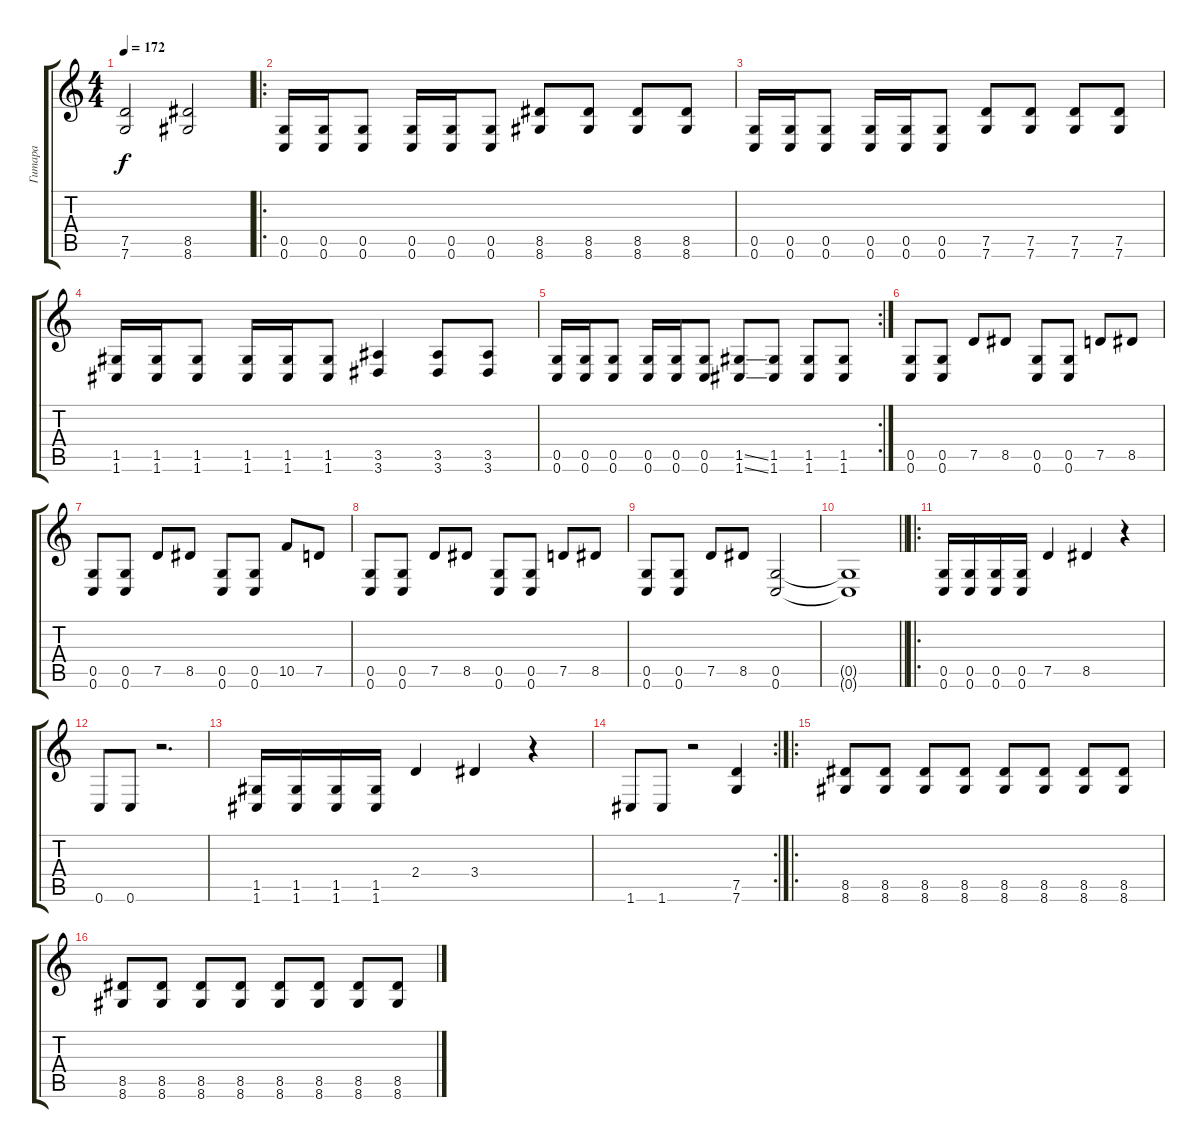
\track ("Гитара" "Гитара") {instrument distortionguitar}
\staff {score tabs}
\tuning (D4 A3 F3 C3 G2 C2) {hide}
\ts (4 4)
\tempo 172
\clef g2
\ks c
(7.5 7.6).2{dy f instrument distortionguitar} (8.5 8.6).2 |
\ro
(0.5 0.6).16 (0.5 0.6).16 (0.5 0.6).8 (0.5 0.6).16 (0.5 0.6).16 (0.5 0.6).8 (8.5 8.6).8 (8.5 8.6).8 (8.5 8.6).8 (8.5 8.6).8 |
(0.5 0.6).16 (0.5 0.6).16 (0.5 0.6).8 (0.5 0.6).16 (0.5 0.6).16 (0.5 0.6).8 (7.5 7.6).8 (7.5 7.6).8 (7.5 7.6).8 (7.5 7.6).8 |
(1.5 1.6).16 (1.5 1.6).16 (1.5 1.6).8 (1.5 1.6).16 (1.5 1.6).16 (1.5 1.6).8 (3.5 3.6).4 (3.5 3.6).8 (3.5 3.6).8 |
\rc 2
(0.5 0.6).16 (0.5 0.6).16 (0.5 0.6).8 (0.5 0.6).16 (0.5 0.6).16 (0.5 0.6).8 (1.5{ss} 1.6{ss}).8 (1.5 1.6).8 (1.5 1.6).8 (1.5 1.6).8 |
(0.5 0.6).8 (0.5 0.6).8 7.5.8 8.5.8 (0.5 0.6).8 (0.5 0.6).8 7.5.8 8.5.8 |
(0.5 0.6).8 (0.5 0.6).8 7.5.8 8.5.8 (0.5 0.6).8 (0.5 0.6).8 10.5.8 7.5.8 |
(0.5 0.6).8 (0.5 0.6).8 7.5.8 8.5.8 (0.5 0.6).8 (0.5 0.6).8 7.5.8 8.5.8 |
(0.5 0.6).8 (0.5 0.6).8 7.5.8 8.5.8 (0.5 0.6).2 |
\barLineRight lightlight
(0.5{t} 0.6{t}).1 |
\ro
(0.5 0.6).16 (0.5 0.6).16 (0.5 0.6).16 (0.5 0.6).16 7.5.4 8.5.4 r.4 |
0.6.8 0.6.8 r.2{d} |
(1.5 1.6).16 (1.5 1.6).16 (1.5 1.6).16 (1.5 1.6).16 2.4.4 3.4.4 r.4 |
\rc 2
1.6.8 1.6.8 r.2 (7.5 7.6).4 |
\ro
(8.5 8.6).8 (8.5 8.6).8 (8.5 8.6).8 (8.5 8.6).8 (8.5 8.6).8 (8.5 8.6).8 (8.5 8.6).8 (8.5 8.6).8 |
(8.5 8.6).8 (8.5 8.6).8 (8.5 8.6).8 (8.5 8.6).8 (8.5 8.6).8 (8.5 8.6).8 (8.5 8.6).8 (8.5 8.6).8
